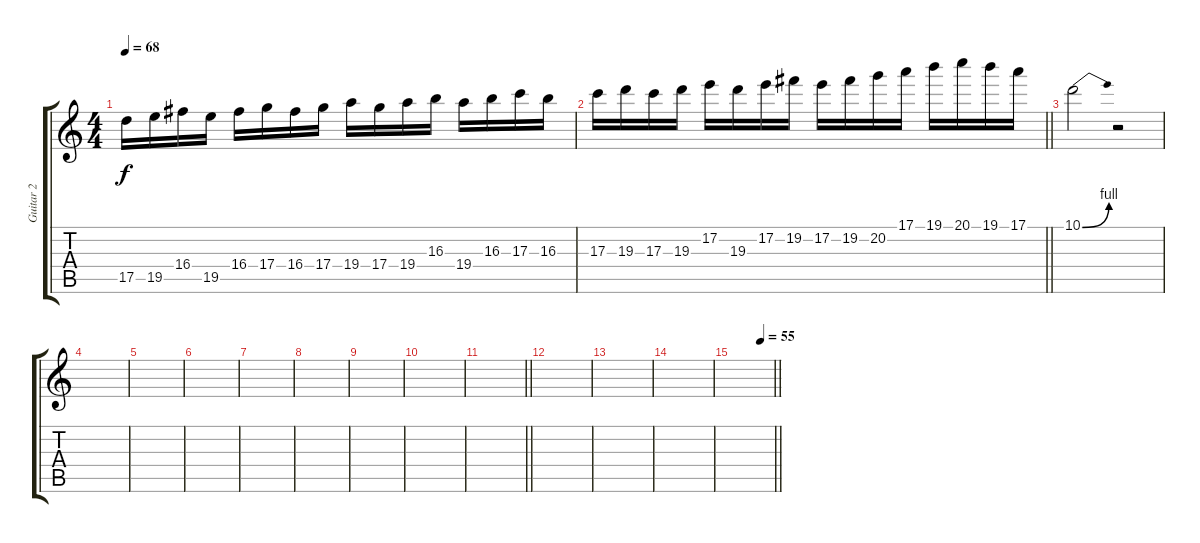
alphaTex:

\track ("Guitar 2" "Guitar 2") {instrument distortionguitar}
\staff {score tabs}
\tuning (E4 B3 G3 D3 A2 E2) {hide}
\ts (4 4)
\tempo 68
\clef g2
\ks c
17.5.16{dy f} 19.5.16 16.4.16 19.5.16 16.4.16 17.4.16 16.4.16 17.4.16 19.4.16 17.4.16 19.4.16 16.3.16 19.4.16 16.3.16 17.3.16 16.3.16 |
\barLineRight lightlight
17.3.16 19.3.16 17.3.16 19.3.16 17.2.16 19.3.16 17.2.16 19.2.16 17.2.16 19.2.16 20.2.16 17.1.16 19.1.16 20.1.16 19.1.16 17.1.16 |
10.1{be (bend 0 0 60 4)}.2{balance 8} r.2 |
|
|
|
|
|
|
|
\barLineRight lightlight
|
|
|
|
\tempo (55 0.6875)
\barLineRight lightlight
